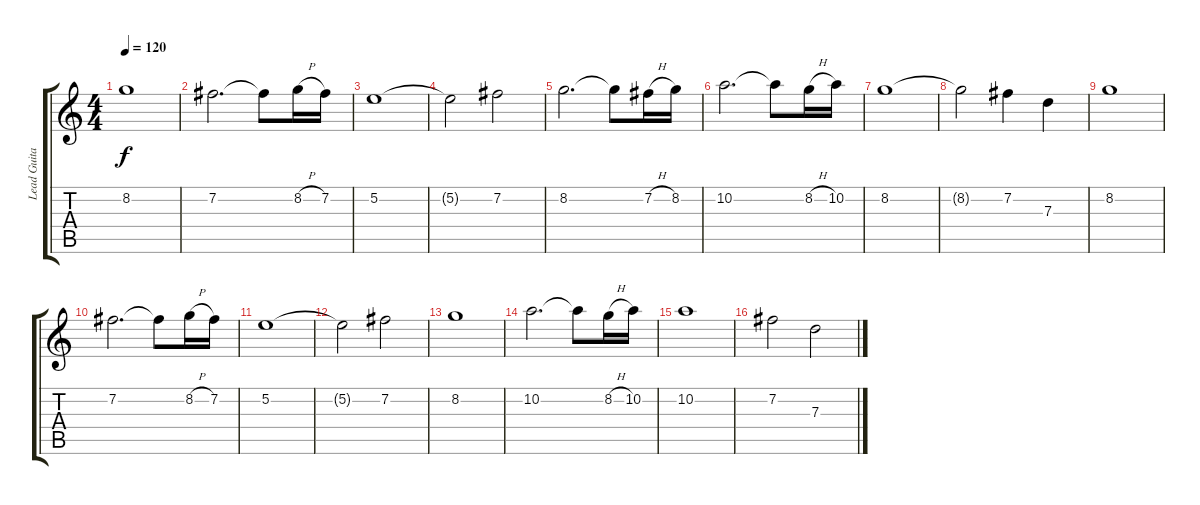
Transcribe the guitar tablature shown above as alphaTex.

\track ("Lead Guitar 1" "Lead Guita") {instrument electricguitarjazz}
\staff {score tabs}
\tuning (E4 B3 G3 D3 A2 E2) {hide}
\ts (4 4)
\tempo 120
\clef g2
\ks c
8.2.1{dy f} |
7.2.2{d} 7.2{t}.8 8.2{h}.16 7.2.16 |
5.2.1 |
5.2{t}.2 7.2.2 |
8.2.2{d} 8.2{t}.8 7.2{h}.16 8.2.16 |
10.2.2{d} 10.2{t}.8 8.2{h}.16 10.2.16 |
8.2.1 |
8.2{t}.2 7.2.4 7.3.4 |
8.2.1 |
7.2.2{d} 7.2{t}.8 8.2{h}.16 7.2.16 |
5.2.1 |
5.2{t}.2 7.2.2 |
8.2.1 |
10.2.2{d} 10.2{t}.8 8.2{h}.16 10.2.16 |
10.2.1 |
7.2.2 7.3.2
